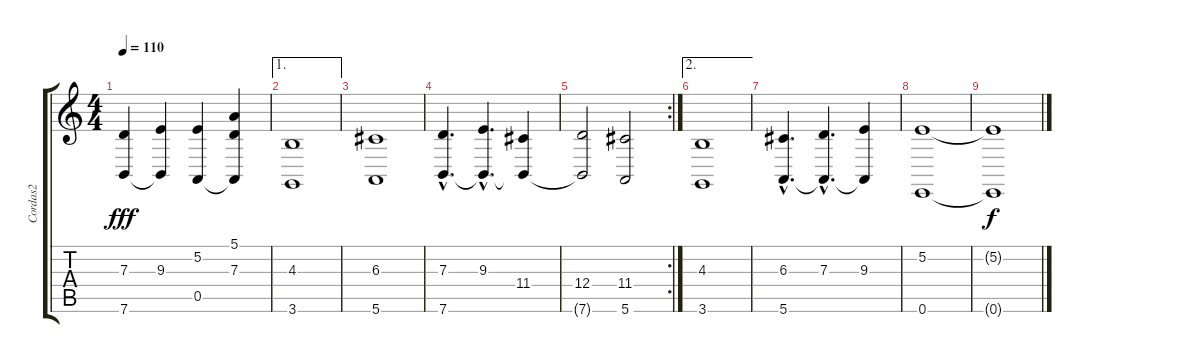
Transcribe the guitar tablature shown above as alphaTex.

\track ("Cordas2" "Cordas2") {instrument stringensemble1}
\staff {score tabs}
\tuning (E4 B3 G3 D3 A2 E2) {hide}
\ts (4 4)
\tempo 110
\clef g2
\ks c
(7.3 7.6).4{dy fff} (9.3 7.6{t}).4 (5.2 0.5).4 (5.1 7.3 0.5{t}).4 |
\ae 1
(4.3 3.6).1 |
(6.3 5.6).1 |
(7.3{hac} 7.6{hac}).4{d} (9.3{hac} 7.6{hac t}).4{d} (11.4 7.6{t}).4 |
\rc 2
(12.4 7.6{t}).2 (11.4 5.6).2 |
\ae 2
(4.3 3.6).1 |
(6.3{hac} 5.6{hac}).4{d} (7.3{hac} 5.6{hac t}).4{d} (9.3 5.6{t}).4 |
(5.2 0.6).1 |
(5.2{t} 0.6{t}).1{dy f}
